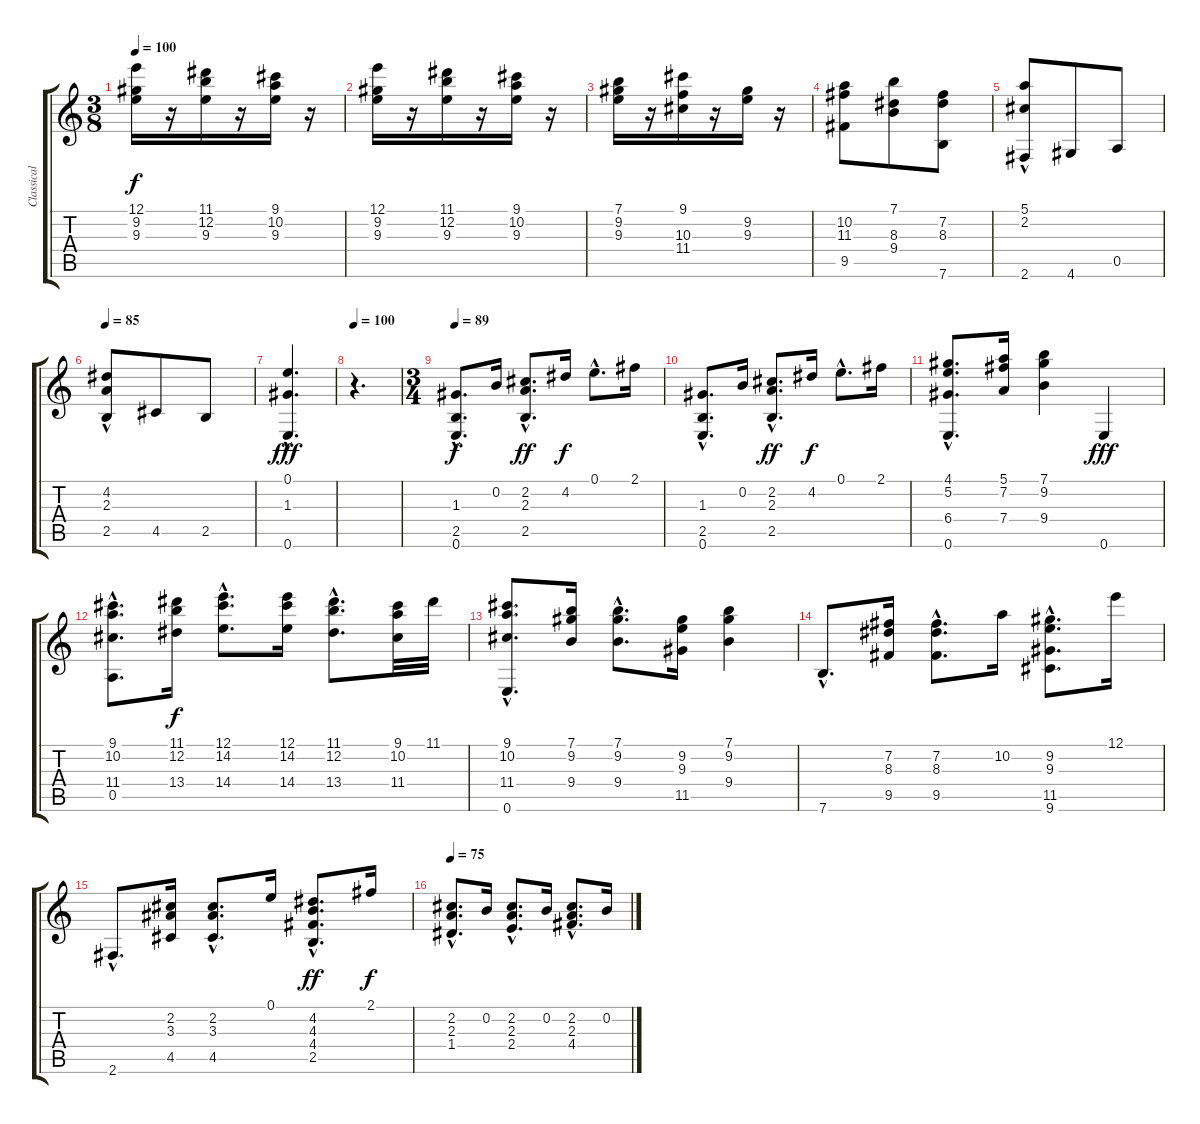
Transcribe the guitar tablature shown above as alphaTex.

\track ("Classical Guitar" "Classical ") {instrument acousticguitarnylon}
\staff {score tabs}
\tuning (E4 B3 G3 D3 A2 E2) {hide}
\ts (3 8)
\tempo 100
\clef g2
\ks c
(12.1 9.2 9.3).16{dy f} r.16 (11.1 12.2 9.3).16 r.16 (9.1 10.2 9.3).16 r.16 |
(12.1 9.2 9.3).16 r.16 (11.1 12.2 9.3).16 r.16 (9.1 10.2 9.3).16 r.16 |
(7.1 9.2 9.3).16 r.16 (9.1 10.3 11.4).16 r.16 (9.2 9.3).16 r.16 |
(10.2 11.3 9.5).8 (7.1 8.3 9.4).8 (7.2 8.3 7.6).8 |
(5.1{hac} 2.2{hac} 2.6).8 4.6.8 0.5.8 |
\tempo 85
(4.2{hac} 2.3{hac} 2.5).8 4.5.8 2.5.8 |
(0.1{hac} 1.3{hac} 0.6{hac}).4{d dy fff} |
\tempo 100
r.4{d} |
\ts (3 4)
\tempo 89
(1.3{hac} 2.5 0.6{hac}).8{d dy f} 0.2.16 (2.2{hac} 2.3{hac} 2.5{hac}).8{d dy ff} 4.2.16{dy f} 0.1{hac}.8{d} 2.1.16 |
(1.3{hac} 2.5 0.6{hac}).8{d} 0.2.16 (2.2{hac} 2.3{hac} 2.5{hac}).8{d dy ff} 4.2.16{dy f} 0.1{hac}.8{d} 2.1.16 |
(4.1{hac} 5.2{hac} 6.4{hac} 0.6).8{d} (5.1 7.2 7.4).16 (7.1 9.2 9.4).4 0.6.4{dy fff} |
(9.1{hac} 10.2{hac} 11.4{hac} 0.5{hac}).8{d} (11.1 12.2 13.4).16{dy f} (12.1{hac} 14.2{hac} 14.4{hac}).8{d} (12.1 14.2 14.4).16 (11.1{hac} 12.2{hac} 13.4{hac}).8{d} (9.1 10.2 11.4).32 11.1.32 |
(9.1{hac} 10.2{hac} 11.4{hac} 0.6{hac}).8{d} (7.1 9.2 9.4).16 (7.1{hac} 9.2{hac} 9.4{hac}).8{d} (9.2 9.3 11.5).16 (7.1 9.2 9.4).4 |
7.6{hac}.8{d} (7.2 8.3 9.5).16 (7.2{hac} 8.3 9.5).8{d} 10.2.16 (9.2{hac} 9.3 11.5 9.6).8{d} 12.1.16 |
2.6{hac}.8{d} (2.2 3.3 4.5).16 (2.2{hac} 3.3 4.5).8{d} 0.1.16 (4.2{hac} 4.3 4.4 2.5).8{d dy ff} 2.1.16{dy f} |
\tempo 75
(2.2{hac} 2.3 1.4).8{d} 0.2.16 (2.2{hac} 2.3 2.4).8{d} 0.2.16 (2.2{hac} 2.3 4.4).8{d} 0.2.16
